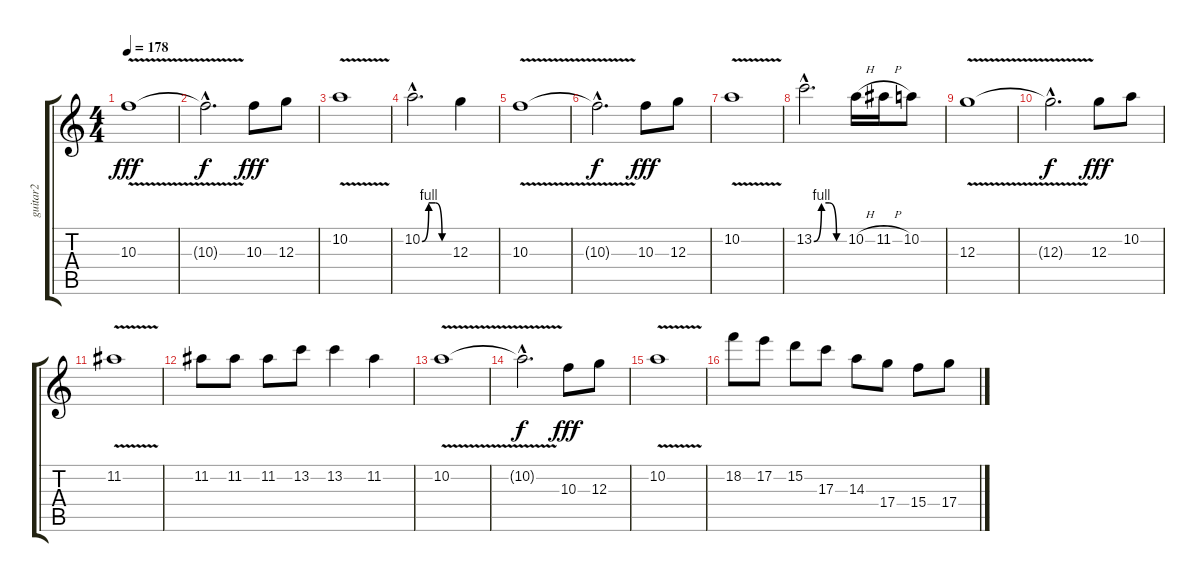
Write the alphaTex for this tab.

\track ("guitar2" "guitar2") {instrument overdrivenguitar}
\staff {score tabs}
\tuning (E4 B3 G3 D3 A2 D2) {hide}
\ts (4 4)
\tempo 178
\clef g2
\ks c
10.3{v}.1{dy fff} |
10.3{hac t}.2{d dy f} 10.3.8{dy fff} 12.3.8 |
10.2{v}.1 |
10.2{be (custom 0 0 15 4 30 4 45 0 60 0) hac}.2{d} 12.3.4 |
10.3{v}.1 |
10.3{hac t}.2{d dy f} 10.3.8{dy fff} 12.3.8 |
10.2{v}.1 |
13.2{be (custom 0 0 15 4 30 4 45 0 60 0) hac}.2{d} 10.2{h}.16 11.2{h}.16 10.2.8 |
12.3{v}.1 |
12.3{hac t}.2{d dy f} 12.3.8{dy fff} 10.2.8 |
11.2{v}.1 |
11.2.8 11.2.8 11.2.8 13.2.8 13.2.4 11.2.4 |
10.2{v}.1 |
10.2{hac t}.2{d dy f} 10.3.8{dy fff} 12.3.8 |
10.2{v}.1 |
18.2.8 17.2.8 15.2.8 17.3.8 14.3.8 17.4.8 15.4.8 17.4.8
